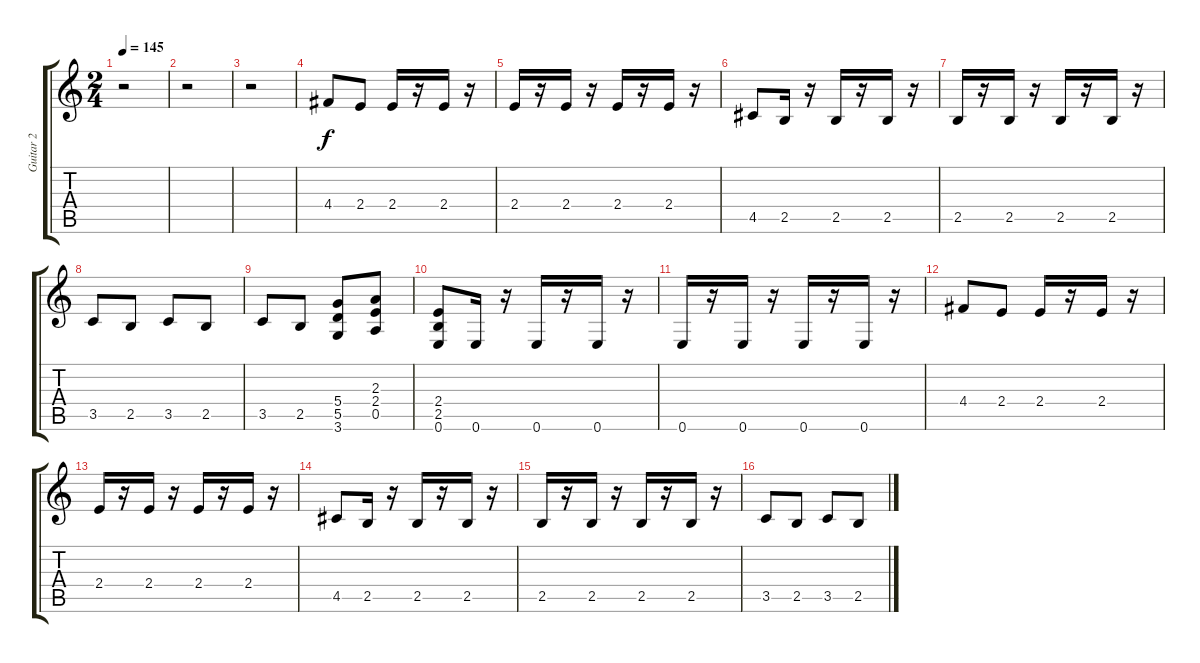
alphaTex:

\track ("Guitar 2" "Guitar 2") {instrument overdrivenguitar}
\staff {score tabs}
\tuning (E4 B3 G3 D3 A2 E2) {hide}
\ts (2 4)
\tempo 145
\clef g2
\ks c
r.2{dy f instrument overdrivenguitar} |
r.2 |
r.2 |
4.4.8 2.4.8 2.4.16 r.16 2.4.16 r.16 |
2.4.16 r.16 2.4.16 r.16 2.4.16 r.16 2.4.16 r.16 |
4.5.8 2.5.16 r.16 2.5.16 r.16 2.5.16 r.16 |
2.5.16 r.16 2.5.16 r.16 2.5.16 r.16 2.5.16 r.16 |
3.5.8 2.5.8 3.5.8 2.5.8 |
3.5.8 2.5.8 (5.4 5.5 3.6).8 (2.3 2.4 0.5).8 |
(2.4 2.5 0.6).8 0.6.16 r.16 0.6.16 r.16 0.6.16 r.16 |
0.6.16 r.16 0.6.16 r.16 0.6.16 r.16 0.6.16 r.16 |
4.4.8 2.4.8 2.4.16 r.16 2.4.16 r.16 |
2.4.16 r.16 2.4.16 r.16 2.4.16 r.16 2.4.16 r.16 |
4.5.8 2.5.16 r.16 2.5.16 r.16 2.5.16 r.16 |
2.5.16 r.16 2.5.16 r.16 2.5.16 r.16 2.5.16 r.16 |
3.5.8 2.5.8 3.5.8 2.5.8
